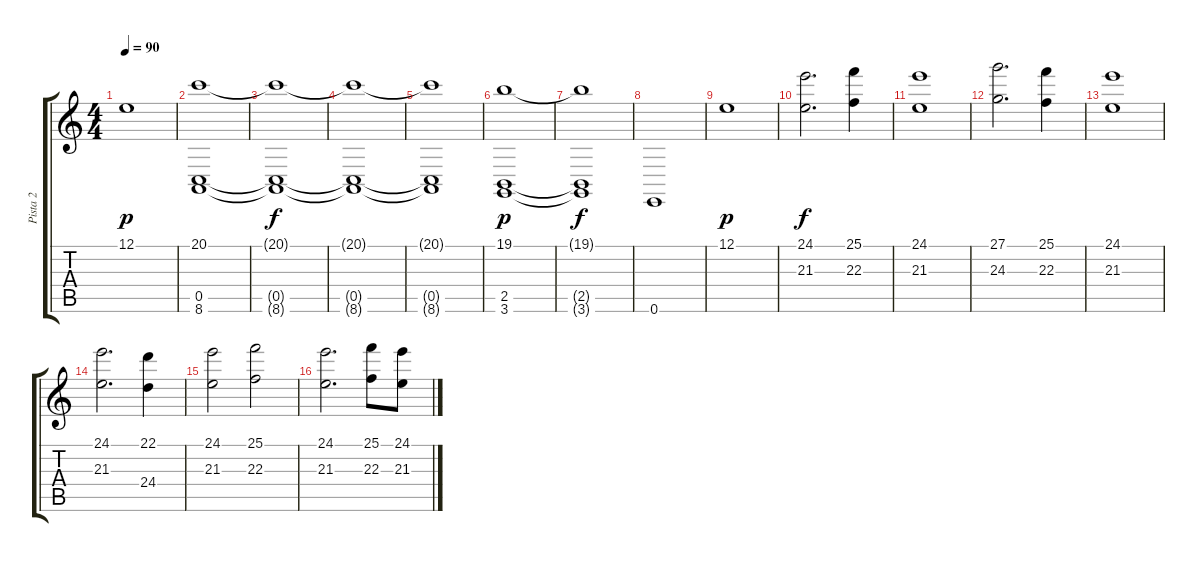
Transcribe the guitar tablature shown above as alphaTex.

\track ("Pista 2" "Pista 2") {instrument synthstrings1}
\staff {score tabs}
\tuning (E4 B3 G3 D3 A2 E2) {hide}
\ts (4 4)
\tempo 90
\clef g2
\ks c
12.1.1{dy p} |
(20.1 0.5 8.6).1 |
(20.1{t} 0.5{t} 8.6{t}).1{dy f} |
(20.1{t} 0.5{t} 8.6{t}).1 |
(20.1{t} 0.5{t} 8.6{t}).1 |
(19.1 2.5 3.6).1{dy p} |
(19.1{t} 2.5{t} 3.6{t}).1{dy f} |
0.6.1 |
12.1.1{dy p} |
(24.1 21.3).2{d dy f} (25.1 22.3).4 |
(24.1 21.3).1 |
(27.1 24.3).2{d} (25.1 22.3).4 |
(24.1 21.3).1 |
(24.1 21.3).2{d} (22.1 24.4).4 |
(24.1 21.3).2 (25.1 22.3).2 |
(24.1 21.3).2{d} (25.1 22.3).8 (24.1 21.3).8
